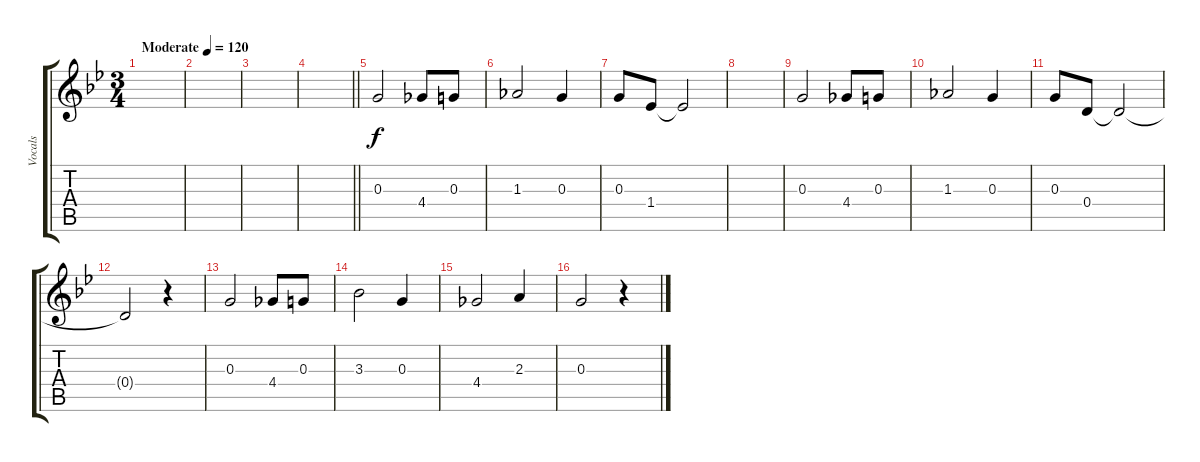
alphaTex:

\track ("Vocals" "Vocals") {instrument acousticguitarsteel}
\staff {score tabs}
\tuning (E4 B3 G3 D3 A2 E2) {hide}
\ts (3 4)
\tempo (120 "Moderate")
\clef g2
\ks bb
|
|
|
\barLineRight lightlight
|
0.3.2 4.4.8 0.3.8 |
1.3.2 0.3.4 |
0.3.8 1.4.8 1.4{t}.2 |
|
0.3.2 4.4.8 0.3.8 |
1.3.2 0.3.4 |
0.3.8 0.4.8 0.4{t}.2 |
0.4{t}.2 r.4 |
0.3.2 4.4.8 0.3.8 |
3.3.2 0.3.4 |
4.4.2 2.3.4 |
0.3.2 r.4
